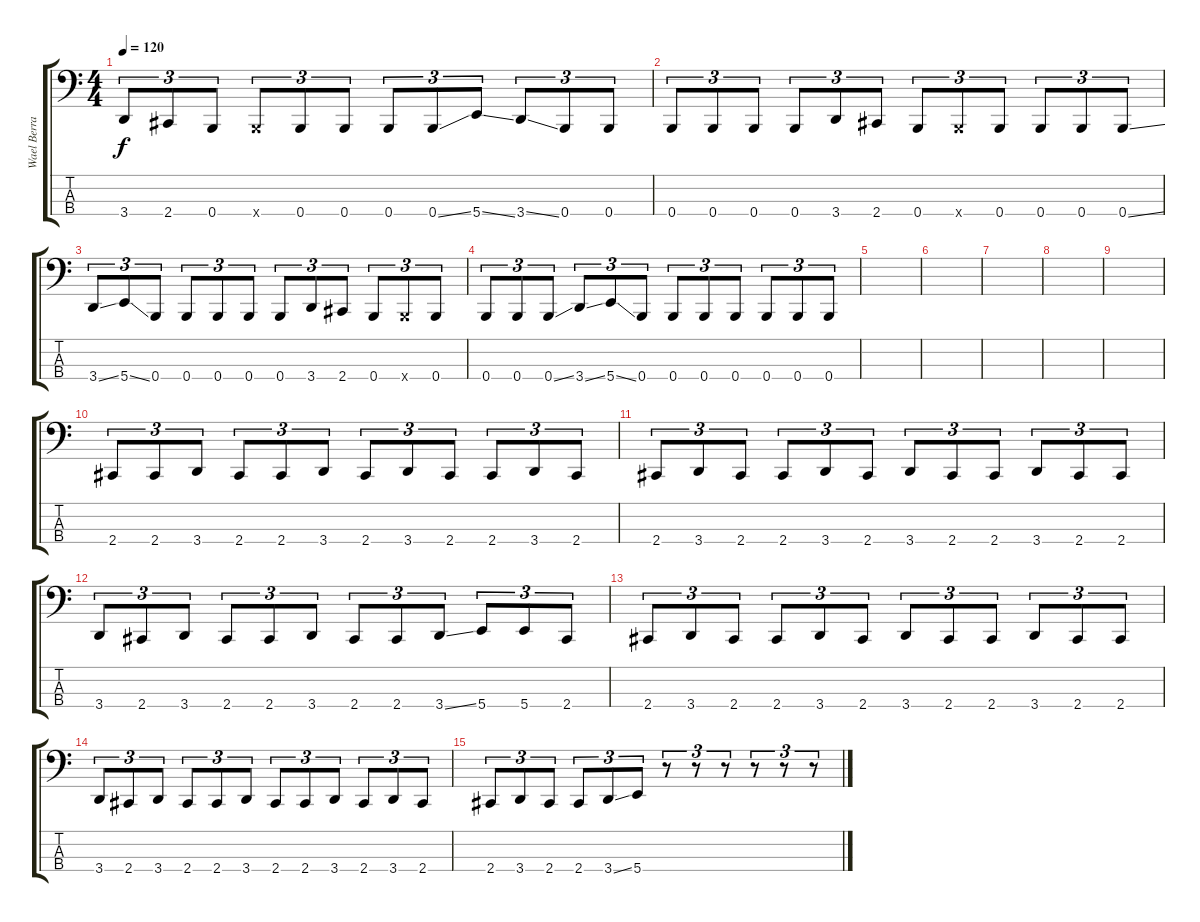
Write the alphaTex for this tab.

\track ("Wael Berrais" "Wael Berra") {instrument electricbasspick}
\staff {score tabs}
\tuning (E2 B1 Gb1 B0) {hide}
\ts (4 4)
\tempo 120
\clef f4
\ks c
3.4.8{tu (3 2) dy f} 2.4.8{tu (3 2)} 0.4.8{tu (3 2)} 0.4{x}.8{tu (3 2)} 0.4.8{tu (3 2)} 0.4.8{tu (3 2)} 0.4.8{tu (3 2)} 0.4{ss}.8{tu (3 2)} 5.4{ss}.8{tu (3 2)} 3.4{ss}.8{tu (3 2)} 0.4.8{tu (3 2)} 0.4.8{tu (3 2)} |
0.4.8{tu (3 2)} 0.4.8{tu (3 2)} 0.4.8{tu (3 2)} 0.4.8{tu (3 2)} 3.4.8{tu (3 2)} 2.4.8{tu (3 2)} 0.4.8{tu (3 2)} 0.4{x}.8{tu (3 2)} 0.4.8{tu (3 2)} 0.4.8{tu (3 2)} 0.4.8{tu (3 2)} 0.4{ss}.8{tu (3 2)} |
3.4{ss}.8{tu (3 2)} 5.4{ss}.8{tu (3 2)} 0.4.8{tu (3 2)} 0.4.8{tu (3 2)} 0.4.8{tu (3 2)} 0.4.8{tu (3 2)} 0.4.8{tu (3 2)} 3.4.8{tu (3 2)} 2.4.8{tu (3 2)} 0.4.8{tu (3 2)} 0.4{x}.8{tu (3 2)} 0.4.8{tu (3 2)} |
0.4.8{tu (3 2)} 0.4.8{tu (3 2)} 0.4{ss}.8{tu (3 2)} 3.4{ss}.8{tu (3 2)} 5.4{ss}.8{tu (3 2)} 0.4.8{tu (3 2)} 0.4.8{tu (3 2)} 0.4.8{tu (3 2)} 0.4.8{tu (3 2)} 0.4.8{tu (3 2)} 0.4.8{tu (3 2)} 0.4.8{tu (3 2)} |
|
|
|
|
|
2.4.8{tu (3 2)} 2.4.8{tu (3 2)} 3.4.8{tu (3 2)} 2.4.8{tu (3 2)} 2.4.8{tu (3 2)} 3.4.8{tu (3 2)} 2.4.8{tu (3 2)} 3.4.8{tu (3 2)} 2.4.8{tu (3 2)} 2.4.8{tu (3 2)} 3.4.8{tu (3 2)} 2.4.8{tu (3 2)} |
2.4.8{tu (3 2)} 3.4.8{tu (3 2)} 2.4.8{tu (3 2)} 2.4.8{tu (3 2)} 3.4.8{tu (3 2)} 2.4.8{tu (3 2)} 3.4.8{tu (3 2)} 2.4.8{tu (3 2)} 2.4.8{tu (3 2)} 3.4.8{tu (3 2)} 2.4.8{tu (3 2)} 2.4.8{tu (3 2)} |
3.4.8{tu (3 2)} 2.4.8{tu (3 2)} 3.4.8{tu (3 2)} 2.4.8{tu (3 2)} 2.4.8{tu (3 2)} 3.4.8{tu (3 2)} 2.4.8{tu (3 2)} 2.4.8{tu (3 2)} 3.4{ss}.8{tu (3 2)} 5.4.8{tu (3 2)} 5.4.8{tu (3 2)} 2.4.8{tu (3 2)} |
2.4.8{tu (3 2)} 3.4.8{tu (3 2)} 2.4.8{tu (3 2)} 2.4.8{tu (3 2)} 3.4.8{tu (3 2)} 2.4.8{tu (3 2)} 3.4.8{tu (3 2)} 2.4.8{tu (3 2)} 2.4.8{tu (3 2)} 3.4.8{tu (3 2)} 2.4.8{tu (3 2)} 2.4.8{tu (3 2)} |
3.4.8{tu (3 2)} 2.4.8{tu (3 2)} 3.4.8{tu (3 2)} 2.4.8{tu (3 2)} 2.4.8{tu (3 2)} 3.4.8{tu (3 2)} 2.4.8{tu (3 2)} 2.4.8{tu (3 2)} 3.4.8{tu (3 2)} 2.4.8{tu (3 2)} 3.4.8{tu (3 2)} 2.4.8{tu (3 2)} |
2.4.8{tu (3 2)} 3.4.8{tu (3 2)} 2.4.8{tu (3 2)} 2.4.8{tu (3 2)} 3.4{ss}.8{tu (3 2)} 5.4.8{tu (3 2)} r.8{tu (3 2)} r.8{tu (3 2)} r.8{tu (3 2)} r.8{tu (3 2)} r.8{tu (3 2)} r.8{tu (3 2)}
